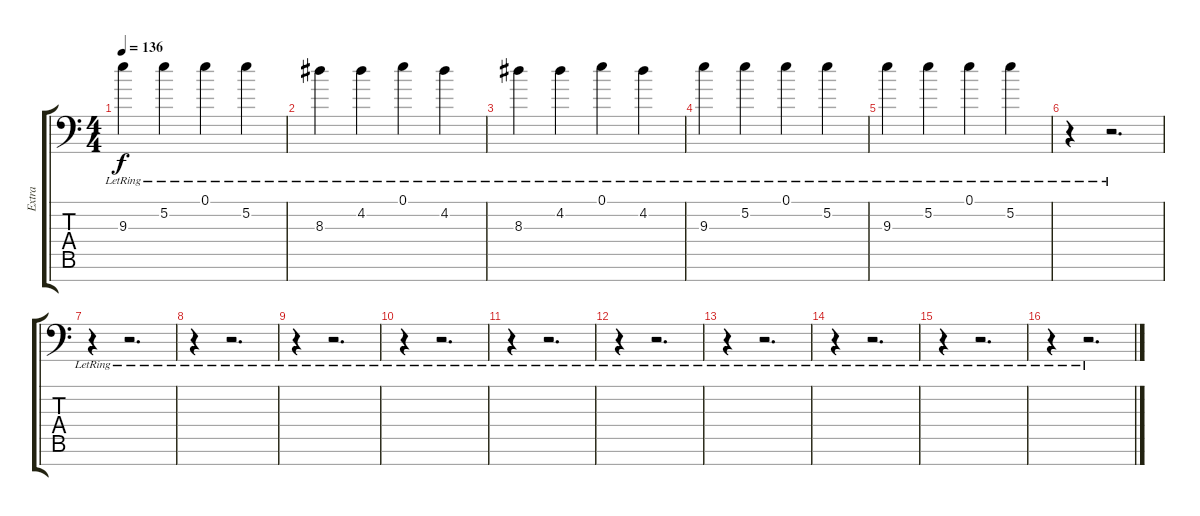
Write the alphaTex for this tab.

\track ("Extra" "Extra") {instrument distortionguitar}
\staff {score tabs}
\tuning (E4 B3 G3 D3 A2 E2 A1) {hide}
\ts (4 4)
\tempo 136
\clef f4
\ks c
9.3{lr}.4{dy f} 5.2{lr}.4 0.1{lr}.4 5.2{lr}.4 |
8.3{lr}.4 4.2{lr}.4 0.1{lr}.4 4.2{lr}.4 |
8.3{lr}.4 4.2{lr}.4 0.1{lr}.4 4.2{lr}.4 |
9.3{lr}.4 5.2{lr}.4 0.1{lr}.4 5.2{lr}.4 |
9.3{lr}.4 5.2{lr}.4 0.1{lr}.4 5.2{lr}.4 |
r.4 r.2{d} |
r.4 r.2{d} |
r.4 r.2{d} |
r.4 r.2{d} |
r.4 r.2{d} |
r.4 r.2{d} |
r.4 r.2{d} |
r.4 r.2{d} |
r.4 r.2{d} |
r.4 r.2{d} |
r.4 r.2{d}
